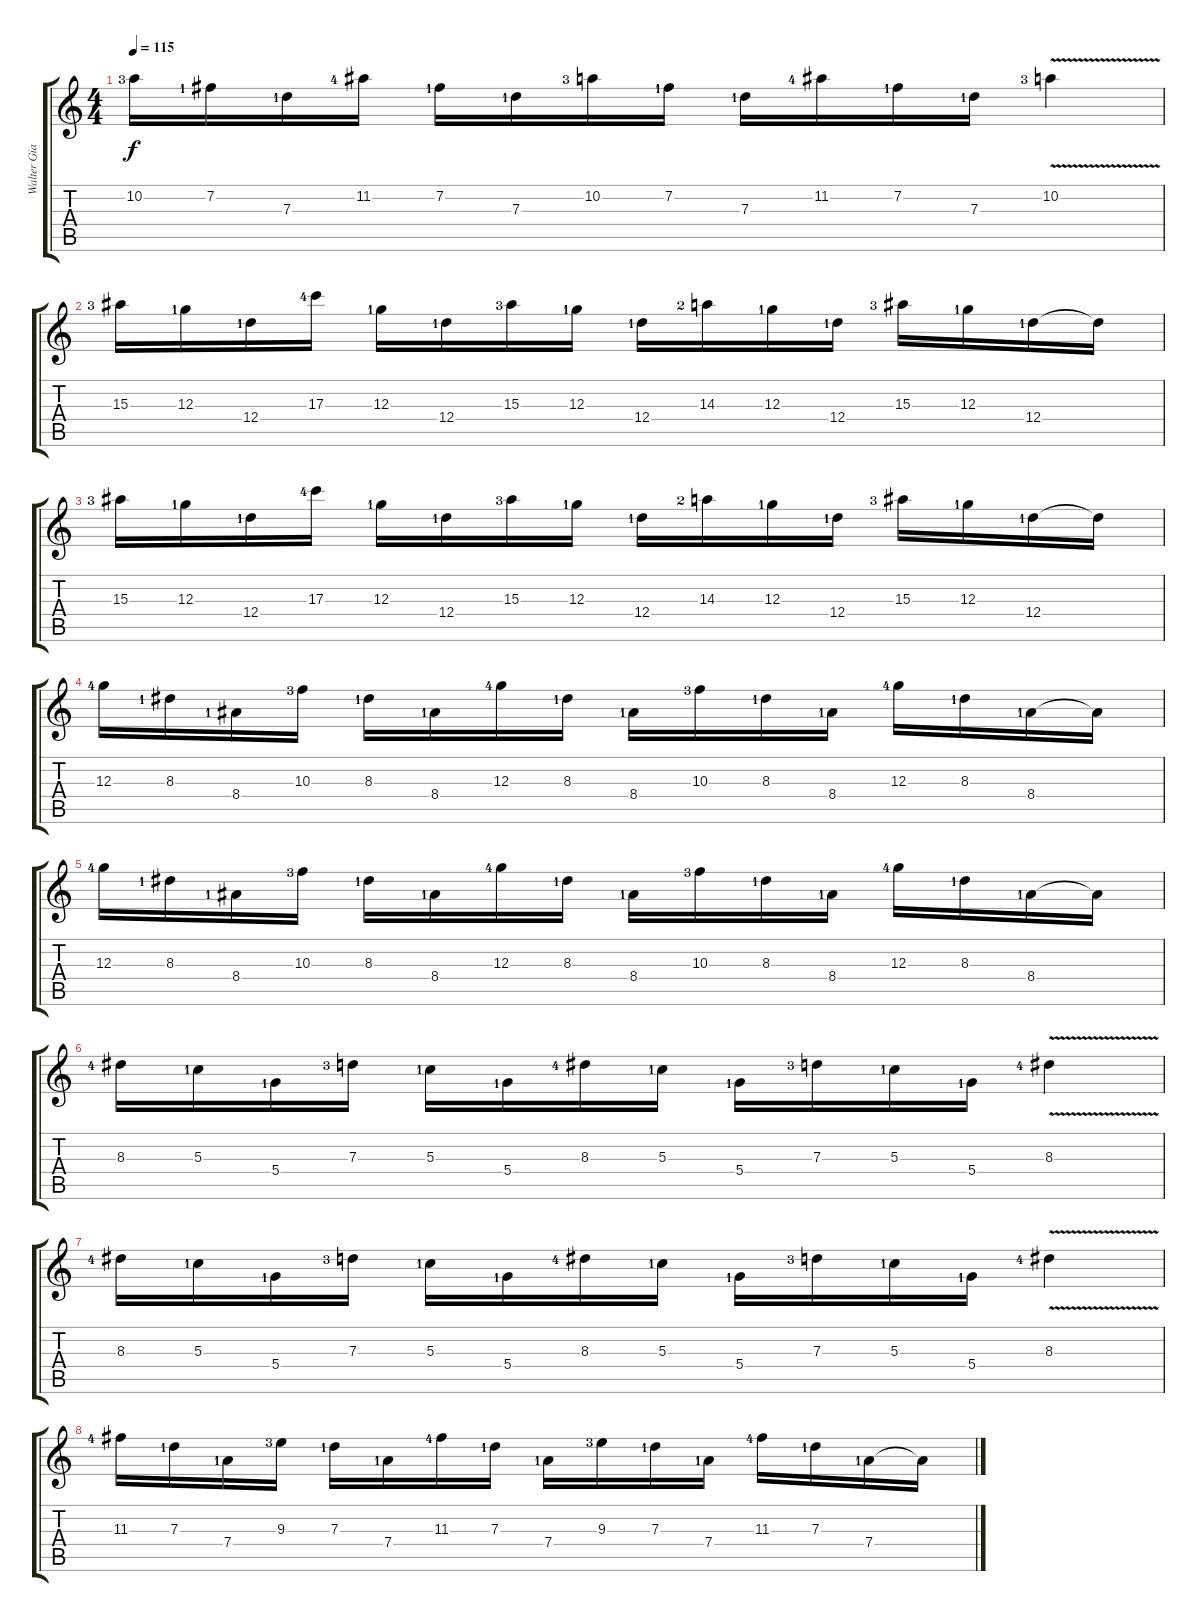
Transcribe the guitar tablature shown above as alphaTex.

\track ("Walter Giardino" "Walter Gia") {instrument overdrivenguitar}
\staff {score tabs}
\tuning (E4 B3 G3 D3 A2 E2) {hide}
\ts (4 4)
\tempo 115
\clef g2
\ks c
10.2{lf 4}.16{dy f} 7.2{lf 2}.16 7.3{lf 2}.16 11.2{lf 5}.16 7.2{lf 2}.16 7.3{lf 2}.16 10.2{lf 4}.16 7.2{lf 2}.16 7.3{lf 2}.16 11.2{lf 5}.16 7.2{lf 2}.16 7.3{lf 2}.16 10.2{v lf 4}.4 |
15.3{lf 4}.16 12.3{lf 2}.16 12.4{lf 2}.16 17.3{lf 5}.16 12.3{lf 2}.16 12.4{lf 2}.16 15.3{lf 4}.16 12.3{lf 2}.16 12.4{lf 2}.16 14.3{lf 3}.16 12.3{lf 2}.16 12.4{lf 2}.16 15.3{lf 4}.16 12.3{lf 2}.16 12.4{lf 2}.16 12.4{t}.16 |
15.3{lf 4}.16 12.3{lf 2}.16 12.4{lf 2}.16 17.3{lf 5}.16 12.3{lf 2}.16 12.4{lf 2}.16 15.3{lf 4}.16 12.3{lf 2}.16 12.4{lf 2}.16 14.3{lf 3}.16 12.3{lf 2}.16 12.4{lf 2}.16 15.3{lf 4}.16 12.3{lf 2}.16 12.4{lf 2}.16 12.4{t}.16 |
12.3{lf 5}.16 8.3{lf 2}.16 8.4{lf 2}.16 10.3{lf 4}.16 8.3{lf 2}.16 8.4{lf 2}.16 12.3{lf 5}.16 8.3{lf 2}.16 8.4{lf 2}.16 10.3{lf 4}.16 8.3{lf 2}.16 8.4{lf 2}.16 12.3{lf 5}.16 8.3{lf 2}.16 8.4{lf 2}.16 8.4{t}.16 |
12.3{lf 5}.16 8.3{lf 2}.16 8.4{lf 2}.16 10.3{lf 4}.16 8.3{lf 2}.16 8.4{lf 2}.16 12.3{lf 5}.16 8.3{lf 2}.16 8.4{lf 2}.16 10.3{lf 4}.16 8.3{lf 2}.16 8.4{lf 2}.16 12.3{lf 5}.16 8.3{lf 2}.16 8.4{lf 2}.16 8.4{t}.16 |
8.3{lf 5}.16 5.3{lf 2}.16 5.4{lf 2}.16 7.3{lf 4}.16 5.3{lf 2}.16 5.4{lf 2}.16 8.3{lf 5}.16 5.3{lf 2}.16 5.4{lf 2}.16 7.3{lf 4}.16 5.3{lf 2}.16 5.4{lf 2}.16 8.3{v lf 5}.4 |
8.3{lf 5}.16 5.3{lf 2}.16 5.4{lf 2}.16 7.3{lf 4}.16 5.3{lf 2}.16 5.4{lf 2}.16 8.3{lf 5}.16 5.3{lf 2}.16 5.4{lf 2}.16 7.3{lf 4}.16 5.3{lf 2}.16 5.4{lf 2}.16 8.3{v lf 5}.4 |
11.3{lf 5}.16 7.3{lf 2}.16 7.4{lf 2}.16 9.3{lf 4}.16 7.3{lf 2}.16 7.4{lf 2}.16 11.3{lf 5}.16 7.3{lf 2}.16 7.4{lf 2}.16 9.3{lf 4}.16 7.3{lf 2}.16 7.4{lf 2}.16 11.3{lf 5}.16 7.3{lf 2}.16 7.4{lf 2}.16 7.4{t}.16
